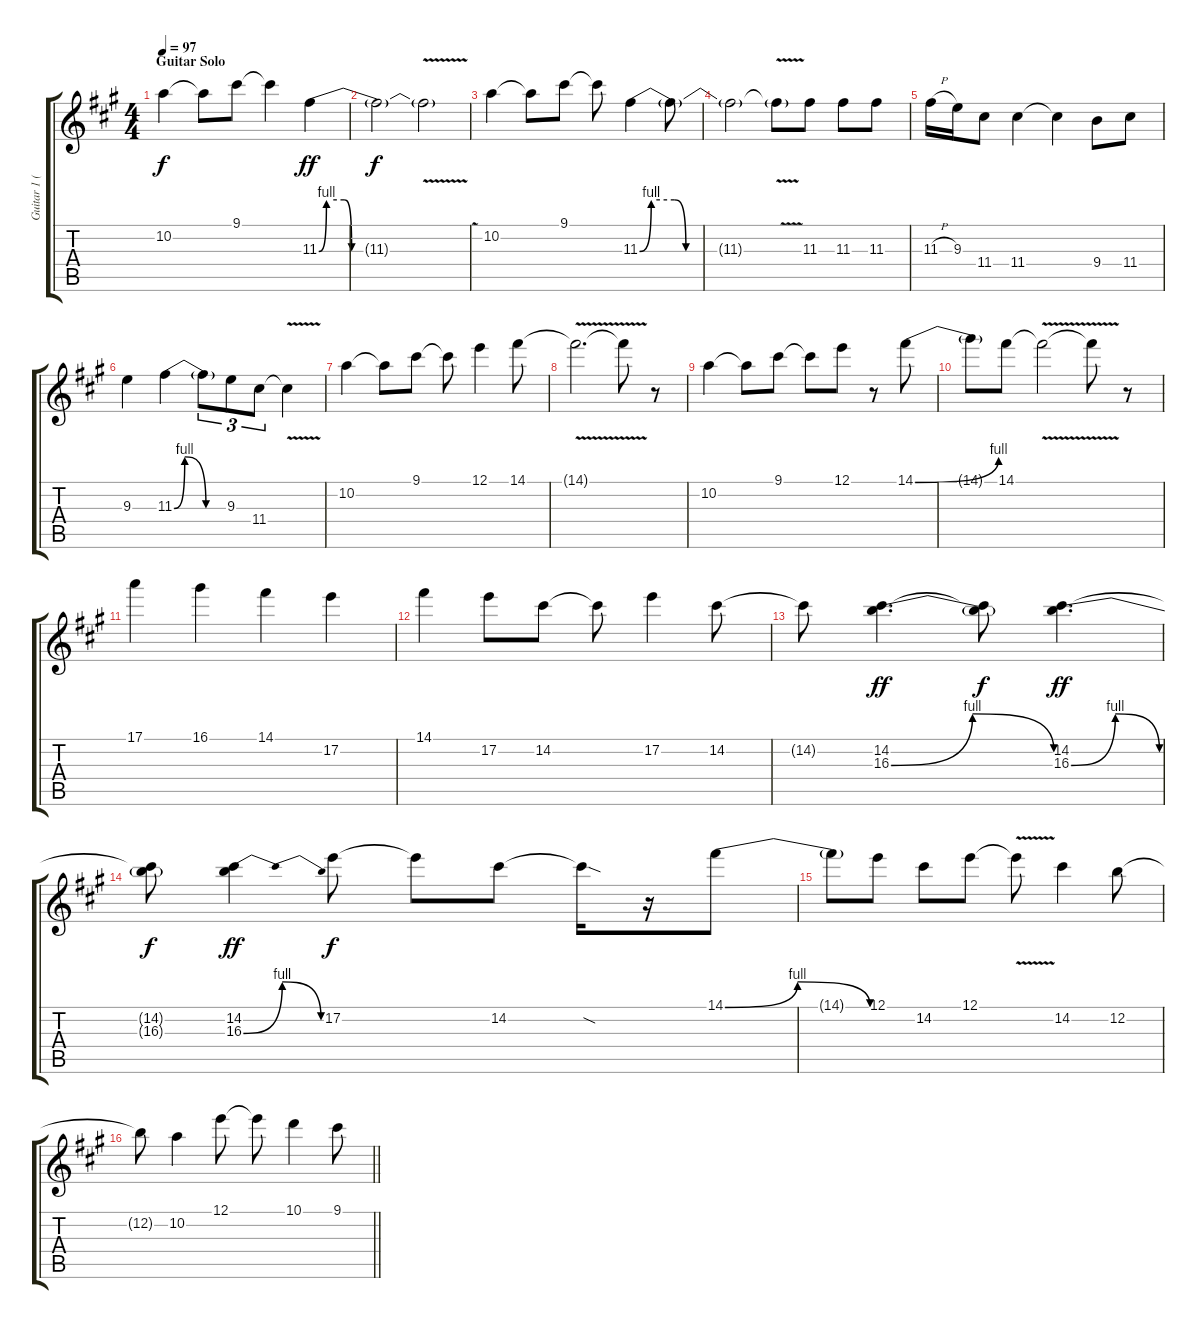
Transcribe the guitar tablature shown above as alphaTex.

\track ("Guitar 1 (solo)" "Guitar 1 (") {instrument overdrivenguitar}
\staff {score tabs}
\tuning (E4 B3 G3 D3 A2 E2) {hide}
\ts (4 4)
\section ("" "Guitar Solo")
\tempo 97
\clef g2
\ks f#minor
10.2.4{dy f} 10.2{t}.8 9.1.8 9.1{t}.4 11.3{be (custom 0 0 3 4 10 4 13 0 60 0)}.4{dy ff} |
11.3{t}.2{dy f} 11.3{v t}.2 |
10.2.4 10.2{t}.8 9.1.8 9.1{t}.8 11.3{be (custom 0 0 5 4 15 4 20 0 60 0)}.4 11.3{t}.8 |
11.3{t}.2 11.3{v t}.8 11.3.8 11.3.8 11.3.8 |
11.3{h}.16 9.3.16 11.4.8 11.4.4 11.4{t}.4 9.4.8 11.4.8 |
9.3.4 11.3{be (custom 0 0 12 4 36 0 60 0)}.4 11.3{t}.8{tu (3 2)} 9.3.8{tu (3 2)} 11.4.8{tu (3 2)} 11.4{v t}.4 |
10.2.4 10.2{t}.8 9.1.8 9.1{t}.8 12.1.4 14.1.8 |
14.1{v t}.2{d} 14.1{t}.8 r.8 |
10.2.4 10.2{t}.8 9.1.8 9.1{t}.8 12.1.8 r.8 14.1{be (bend 0 0 60 4)}.8 |
14.1{t}.8 14.1.8 14.1{v t}.2 14.1{t}.8 r.8 |
17.1.4 16.1.4 14.1.4 17.2.4 |
14.1.4 17.2.8 14.2.8 14.2{t}.8 17.2.4 14.2.8 |
14.2{t}.8 (14.2 16.3{be (bendrelease 0 0 10 4 55 4 60 0)}).4{d dy ff} (14.2{t} 16.3{t}).8{dy f} (14.2 16.3{be (bendrelease 0 0 10 4 54 4 60 0)}).4{d dy ff} |
(14.2{t} 16.3{t}).8{dy f} (14.2 16.3{be (bendrelease 0 0 10 4 55 4 60 0)}).4{dy ff} 17.2.8{dy f} 17.2{t}.8 14.2.8 14.2{sod t}.16 r.16 14.1{be (bendrelease 0 0 3 4 30 4 60 0)}.8 |
14.1{t}.8 12.1.8 14.2.8 12.1.8 12.1{v t}.8 14.2.4 12.2.8 |
\barLineRight lightlight
12.2{t}.8 10.2.4 12.1.8 12.1{t}.8 10.1.4 9.1.8
